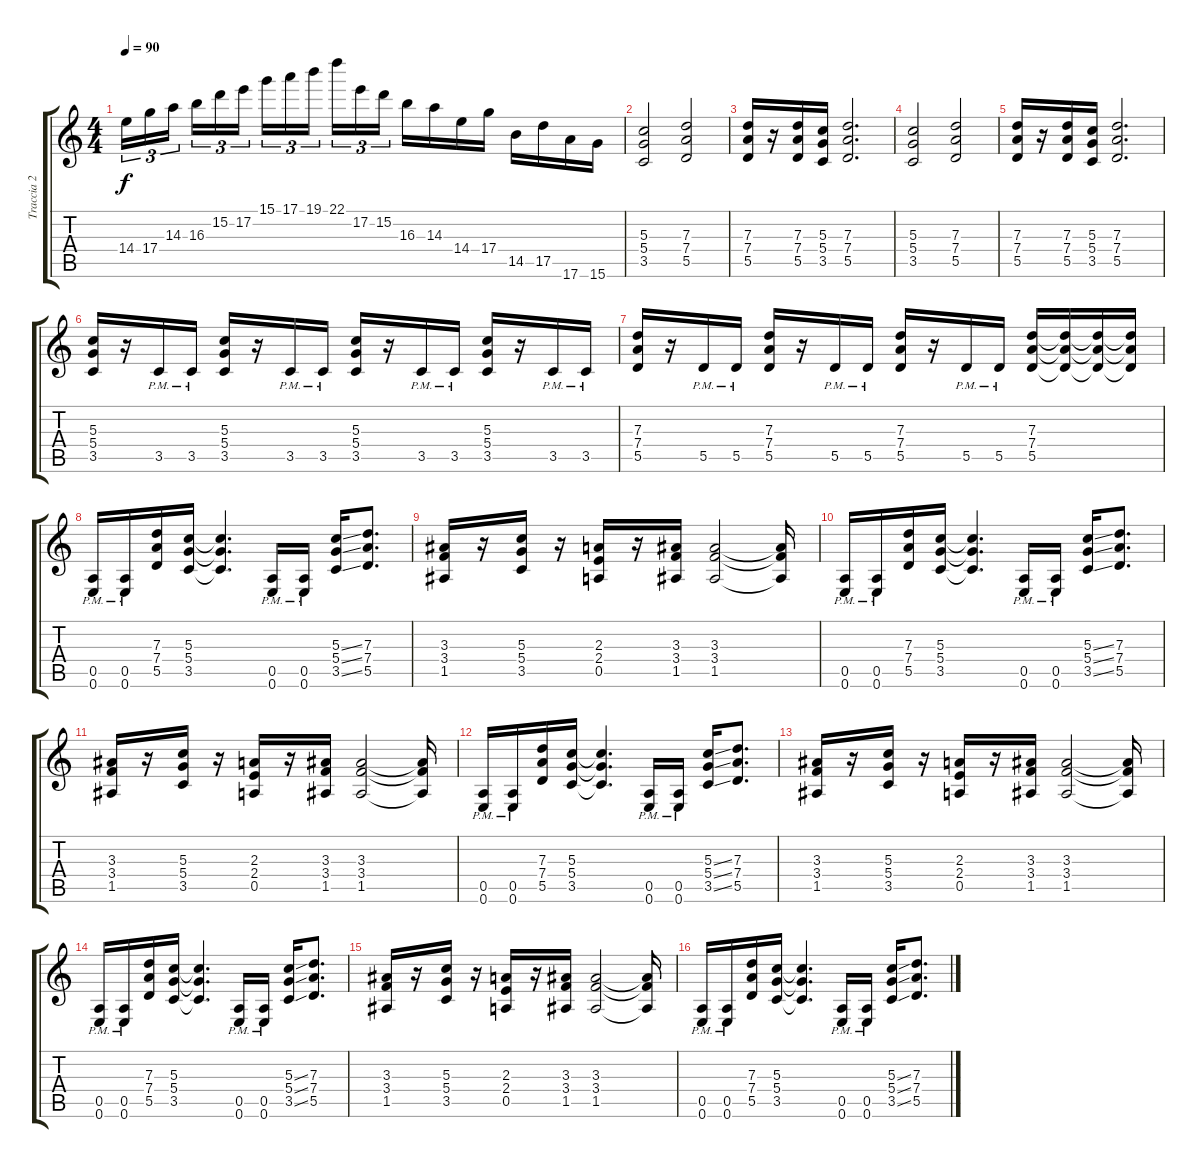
\track ("Traccia 2" "Traccia 2") {instrument distortionguitar}
\staff {score tabs}
\tuning (E4 B3 G3 D3 A2 E2) {hide}
\ts (4 4)
\tempo 90
\clef g2
\ks c
14.4.16{tu (3 2) dy f} 17.4.16{tu (3 2)} 14.3.16{tu (3 2) beam splitsecondary} 16.3.16{tu (3 2)} 15.2.16{tu (3 2)} 17.2.16{tu (3 2)} 15.1.16{tu (3 2)} 17.1.16{tu (3 2)} 19.1.16{tu (3 2) beam splitsecondary} 22.1.16{tu (3 2)} 17.2.16{tu (3 2)} 15.2.16{tu (3 2)} 16.3.16 14.3.16 14.4.16 17.4.16 14.5.16 17.5.16 17.6.16 15.6.16 |
(5.3 5.4 3.5).2 (7.3 7.4 5.5).2 |
(7.3 7.4 5.5).16 r.16 (7.3 7.4 5.5).16 (5.3 5.4 3.5).16 (7.3 7.4 5.5).2{d} |
(5.3 5.4 3.5).2 (7.3 7.4 5.5).2 |
(7.3 7.4 5.5).16 r.16 (7.3 7.4 5.5).16 (5.3 5.4 3.5).16 (7.3 7.4 5.5).2{d} |
(5.3 5.4 3.5).16 r.16 3.5{pm}.16 3.5{pm}.16 (5.3 5.4 3.5).16 r.16 3.5{pm}.16 3.5{pm}.16 (5.3 5.4 3.5).16 r.16 3.5{pm}.16 3.5{pm}.16 (5.3 5.4 3.5).16 r.16 3.5{pm}.16 3.5{pm}.16 |
(7.3 7.4 5.5).16 r.16 5.5{pm}.16 5.5{pm}.16 (7.3 7.4 5.5).16 r.16 5.5{pm}.16 5.5{pm}.16 (7.3 7.4 5.5).16 r.16 5.5{pm}.16 5.5{pm}.16 (7.3 7.4 5.5).16 (7.3{t} 7.4{t} 5.5{t}).16 (7.3{t} 7.4{t} 5.5{t}).16 (7.3{t} 7.4{t} 5.5{t}).16 |
(0.5{pm} 0.6{pm}).16 (0.5{pm} 0.6{pm}).16 (7.3 7.4 5.5).16 (5.3 5.4 3.5).16 (5.3{t} 5.4{t} 3.5{t}).4{d} (0.5{pm} 0.6{pm}).16 (0.5{pm} 0.6{pm}).16 (5.3{ss} 5.4{ss} 3.5{ss}).16 (7.3 7.4 5.5).8{d} |
(3.3 3.4 1.5).16 r.16 (5.3 5.4 3.5).16 r.16 (2.3 2.4 0.5).16 r.16 (3.3 3.4 1.5).16 (3.3 3.4 1.5).2 (3.3{t} 3.4{t} 1.5{t}).16 |
(0.5{pm} 0.6{pm}).16 (0.5{pm} 0.6{pm}).16 (7.3 7.4 5.5).16 (5.3 5.4 3.5).16 (5.3{t} 5.4{t} 3.5{t}).4{d} (0.5{pm} 0.6{pm}).16 (0.5{pm} 0.6{pm}).16 (5.3{ss} 5.4{ss} 3.5{ss}).16 (7.3 7.4 5.5).8{d} |
(3.3 3.4 1.5).16 r.16 (5.3 5.4 3.5).16 r.16 (2.3 2.4 0.5).16 r.16 (3.3 3.4 1.5).16 (3.3 3.4 1.5).2 (3.3{t} 3.4{t} 1.5{t}).16 |
(0.5{pm} 0.6{pm}).16 (0.5{pm} 0.6{pm}).16 (7.3 7.4 5.5).16 (5.3 5.4 3.5).16 (5.3{t} 5.4{t} 3.5{t}).4{d} (0.5{pm} 0.6{pm}).16 (0.5{pm} 0.6{pm}).16 (5.3{ss} 5.4{ss} 3.5{ss}).16 (7.3 7.4 5.5).8{d} |
(3.3 3.4 1.5).16 r.16 (5.3 5.4 3.5).16 r.16 (2.3 2.4 0.5).16 r.16 (3.3 3.4 1.5).16 (3.3 3.4 1.5).2 (3.3{t} 3.4{t} 1.5{t}).16 |
(0.5{pm} 0.6{pm}).16 (0.5{pm} 0.6{pm}).16 (7.3 7.4 5.5).16 (5.3 5.4 3.5).16 (5.3{t} 5.4{t} 3.5{t}).4{d} (0.5{pm} 0.6{pm}).16 (0.5{pm} 0.6{pm}).16 (5.3{ss} 5.4{ss} 3.5{ss}).16 (7.3 7.4 5.5).8{d} |
(3.3 3.4 1.5).16 r.16 (5.3 5.4 3.5).16 r.16 (2.3 2.4 0.5).16 r.16 (3.3 3.4 1.5).16 (3.3 3.4 1.5).2 (3.3{t} 3.4{t} 1.5{t}).16 |
(0.5{pm} 0.6{pm}).16 (0.5{pm} 0.6{pm}).16 (7.3 7.4 5.5).16 (5.3 5.4 3.5).16 (5.3{t} 5.4{t} 3.5{t}).4{d} (0.5{pm} 0.6{pm}).16 (0.5{pm} 0.6{pm}).16 (5.3{ss} 5.4{ss} 3.5{ss}).16 (7.3 7.4 5.5).8{d}
